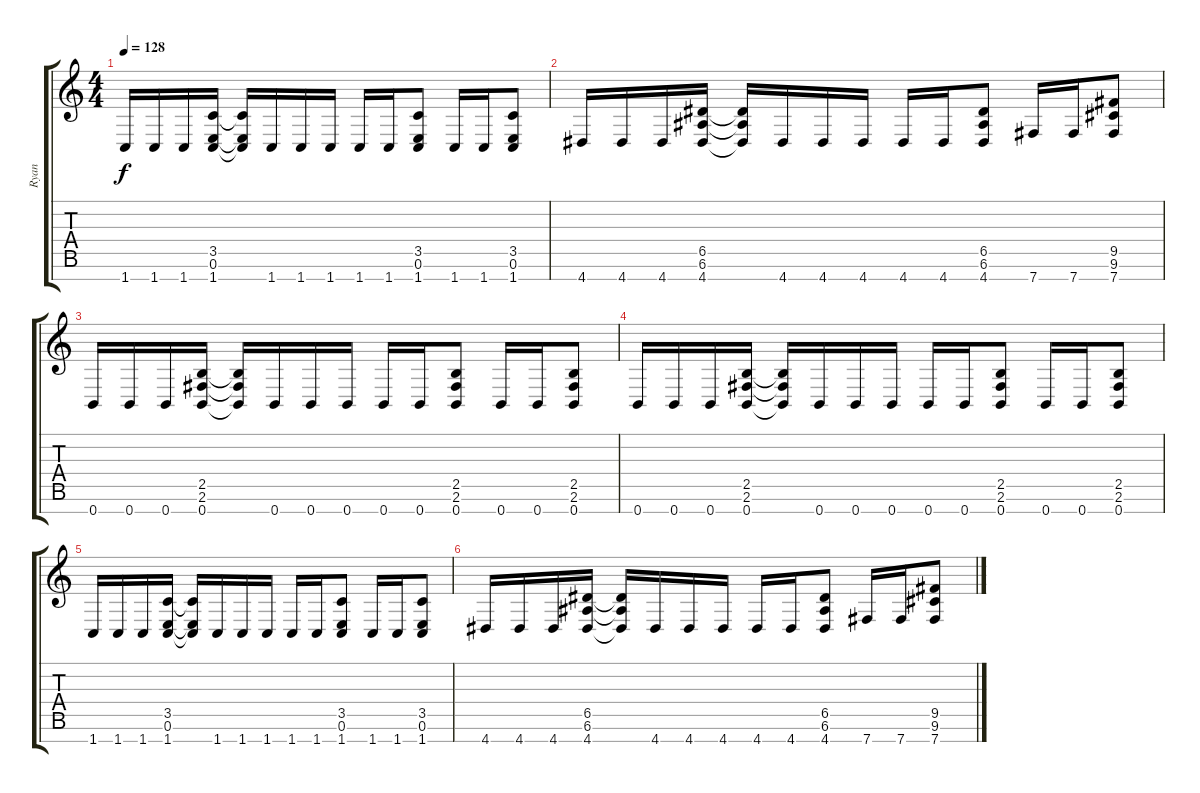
\track ("Ryan" "Ryan") {instrument distortionguitar}
\staff {score tabs}
\tuning (E4 B3 G3 D3 A2 E2 B1) {hide}
\ts (4 4)
\tempo 128
\clef g2
\ks c
1.7.16{dy f} 1.7.16 1.7.16 (3.5 0.6 1.7).16 (3.5{t} 0.6{t} 1.7{t}).16 1.7.16 1.7.16 1.7.16 1.7.16 1.7.16 (3.5 0.6 1.7).8 1.7.16 1.7.16 (3.5 0.6 1.7).8 |
4.7.16 4.7.16 4.7.16 (6.5 6.6 4.7).16 (6.5{t} 6.6{t} 4.7{t}).16 4.7.16 4.7.16 4.7.16 4.7.16 4.7.16 (6.5 6.6 4.7).8 7.7.16 7.7.16 (9.5 9.6 7.7).8 |
0.7.16 0.7.16 0.7.16 (2.5 2.6 0.7).16 (2.5{t} 2.6{t} 0.7{t}).16 0.7.16 0.7.16 0.7.16 0.7.16 0.7.16 (2.5 2.6 0.7).8 0.7.16 0.7.16 (2.5 2.6 0.7).8 |
0.7.16 0.7.16 0.7.16 (2.5 2.6 0.7).16 (2.5{t} 2.6{t} 0.7{t}).16 0.7.16 0.7.16 0.7.16 0.7.16 0.7.16 (2.5 2.6 0.7).8 0.7.16 0.7.16 (2.5 2.6 0.7).8 |
1.7.16 1.7.16 1.7.16 (3.5 0.6 1.7).16 (3.5{t} 0.6{t} 1.7{t}).16 1.7.16 1.7.16 1.7.16 1.7.16 1.7.16 (3.5 0.6 1.7).8 1.7.16 1.7.16 (3.5 0.6 1.7).8 |
4.7.16 4.7.16 4.7.16 (6.5 6.6 4.7).16 (6.5{t} 6.6{t} 4.7{t}).16 4.7.16 4.7.16 4.7.16 4.7.16 4.7.16 (6.5 6.6 4.7).8 7.7.16 7.7.16 (9.5 9.6 7.7).8
